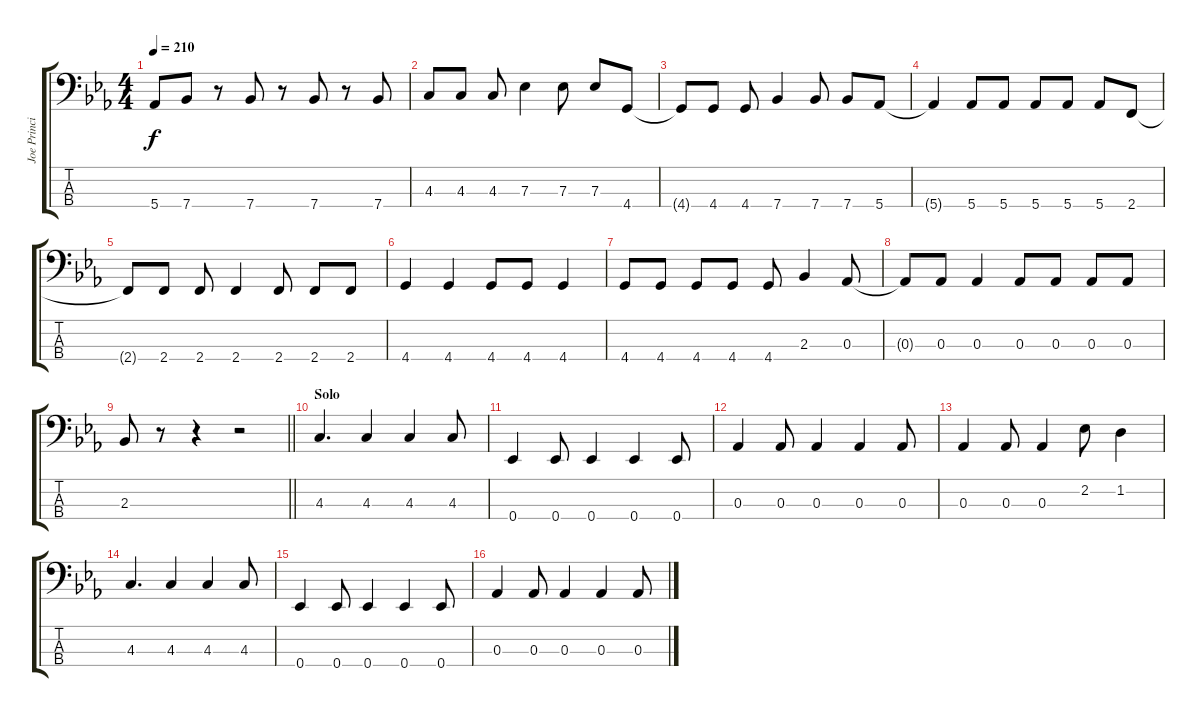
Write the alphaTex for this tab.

\track ("Joe Principe" "Joe Princi") {instrument electricbassfinger}
\staff {score tabs}
\tuning (Gb2 Db2 Ab1 Eb1) {hide}
\ts (4 4)
\tempo 210
\clef f4
\ks eb
5.4.8{dy f} 7.4.8 r.8 7.4.8 r.8 7.4.8 r.8 7.4.8 |
4.3.8 4.3.8 4.3.8 7.3.4 7.3.8 7.3.8 4.4.8 |
4.4{t}.8 4.4.8 4.4.8 7.4.4 7.4.8 7.4.8 5.4.8 |
5.4{t}.4 5.4.8 5.4.8 5.4.8 5.4.8 5.4.8 2.4.8 |
2.4{t}.8 2.4.8 2.4.8 2.4.4 2.4.8 2.4.8 2.4.8 |
4.4.4 4.4.4 4.4.8 4.4.8 4.4.4 |
4.4.8 4.4.8 4.4.8 4.4.8 4.4.8 2.3.4 0.3.8 |
0.3{t}.8 0.3.8 0.3.4 0.3.8 0.3.8 0.3.8 0.3.8 |
\barLineRight lightlight
2.3.8 r.8 r.4 r.2 |
\section ("" "Solo")
4.3.4{d} 4.3.4 4.3.4 4.3.8 |
0.4.4 0.4.8 0.4.4 0.4.4 0.4.8 |
0.3.4 0.3.8 0.3.4 0.3.4 0.3.8 |
0.3.4 0.3.8 0.3.4 2.2.8 1.2.4 |
4.3.4{d} 4.3.4 4.3.4 4.3.8 |
0.4.4 0.4.8 0.4.4 0.4.4 0.4.8 |
0.3.4 0.3.8 0.3.4 0.3.4 0.3.8
